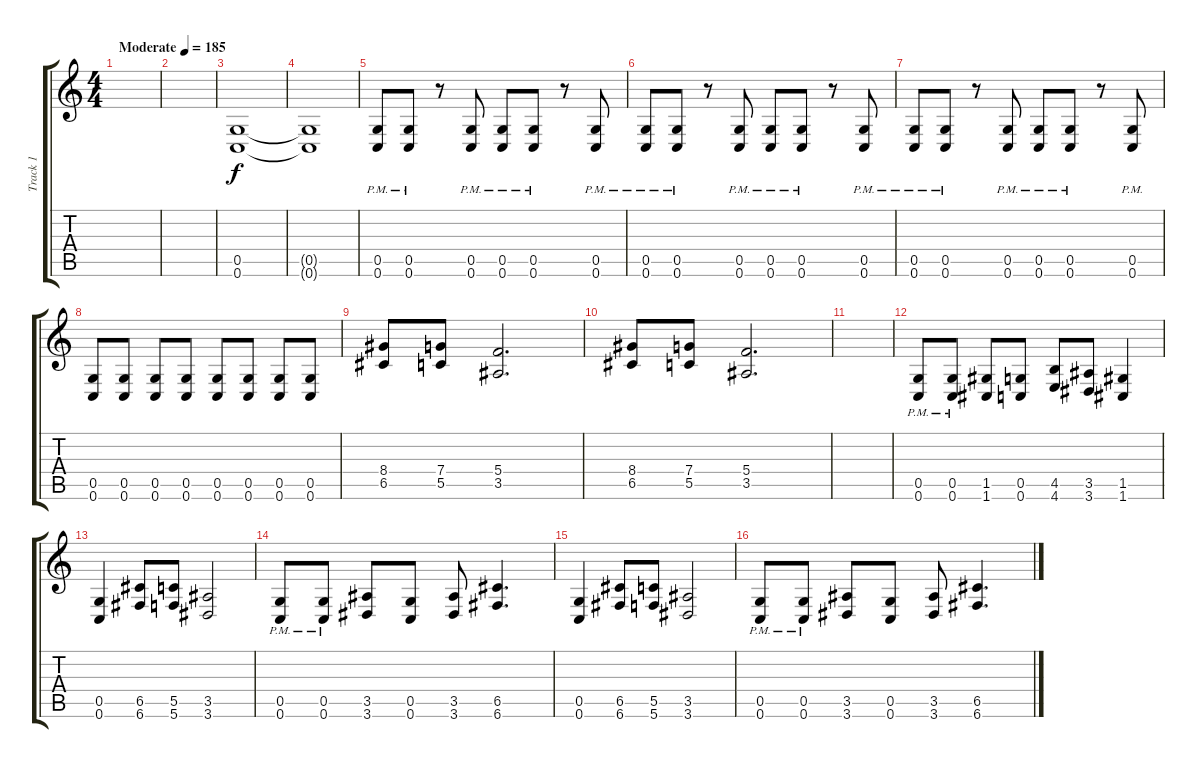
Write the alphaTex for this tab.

\track ("Track 1" "Track 1") {instrument distortionguitar}
\staff {score tabs}
\tuning (D4 A3 F3 C3 G2 C2) {hide}
\ts (4 4)
\tempo (185 "Moderate")
\clef g2
\ks c
|
|
(0.5 0.6).1 |
(0.5{t} 0.6{t}).1 |
(0.5{pm} 0.6{pm}).8 (0.5{pm} 0.6{pm}).8 r.8 (0.5{pm} 0.6{pm}).8 (0.5{pm} 0.6{pm}).8 (0.5{pm} 0.6{pm}).8 r.8 (0.5{pm} 0.6{pm}).8 |
(0.5{pm} 0.6{pm}).8 (0.5{pm} 0.6{pm}).8 r.8 (0.5{pm} 0.6{pm}).8 (0.5{pm} 0.6{pm}).8 (0.5{pm} 0.6{pm}).8 r.8 (0.5{pm} 0.6{pm}).8 |
(0.5{pm} 0.6{pm}).8 (0.5{pm} 0.6{pm}).8 r.8 (0.5{pm} 0.6{pm}).8 (0.5{pm} 0.6{pm}).8 (0.5{pm} 0.6{pm}).8 r.8 (0.5{pm} 0.6{pm}).8 |
(0.5 0.6).8 (0.5 0.6).8 (0.5 0.6).8 (0.5 0.6).8 (0.5 0.6).8 (0.5 0.6).8 (0.5 0.6).8 (0.5 0.6).8 |
(8.4 6.5).8 (7.4 5.5).8 (5.4 3.5).2{d} |
(8.4 6.5).8 (7.4 5.5).8 (5.4 3.5).2{d} |
|
(0.5{pm} 0.6{pm}).8 (0.5{pm} 0.6{pm}).8 (1.5 1.6).8 (0.5 0.6).8 (4.5 4.6).8 (3.5 3.6).8 (1.5 1.6).4 |
(0.5 0.6).4 (6.5 6.6).8 (5.5 5.6).8 (3.5 3.6).2 |
(0.5{pm} 0.6{pm}).8 (0.5{pm} 0.6{pm}).8 (3.5 3.6).8 (0.5 0.6).8 (3.5 3.6).8 (6.5 6.6).4{d} |
(0.5 0.6).4 (6.5 6.6).8 (5.5 5.6).8 (3.5 3.6).2 |
(0.5{pm} 0.6{pm}).8 (0.5{pm} 0.6{pm}).8 (3.5 3.6).8 (0.5 0.6).8 (3.5 3.6).8 (6.5 6.6).4{d}
